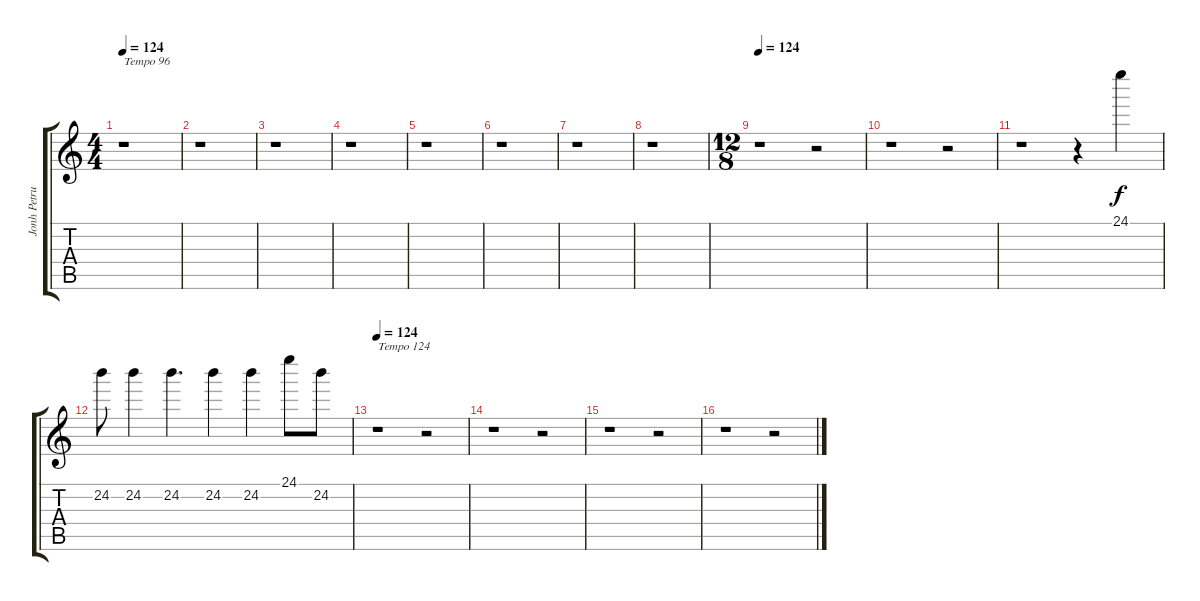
\track ("Jonh Petrucci - Harmonic Guitar" "Jonh Petru") {instrument guitarharmonics}
\staff {score tabs}
\tuning (E4 B3 G3 D3 A2 E2) {hide}
\ts (4 4)
\tempo 124
\tempo 96
\tempo 124
\clef g2
\ks c
r.1{txt "Tempo 96" dy f instrument guitarharmonics} |
r.1 |
r.1 |
r.1 |
r.1 |
r.1 |
r.1 |
r.1 |
\ts (12 8)
\tempo 124
r.1 r.2 |
r.1 r.2 |
r.1 r.4 24.1.4 |
24.2.8 24.2.4 24.2.4{d} 24.2.4 24.2.4 24.1.8 24.2.8 |
\tempo 124
r.1{txt "Tempo 124"} r.2 |
r.1 r.2 |
r.1 r.2 |
r.1 r.2
